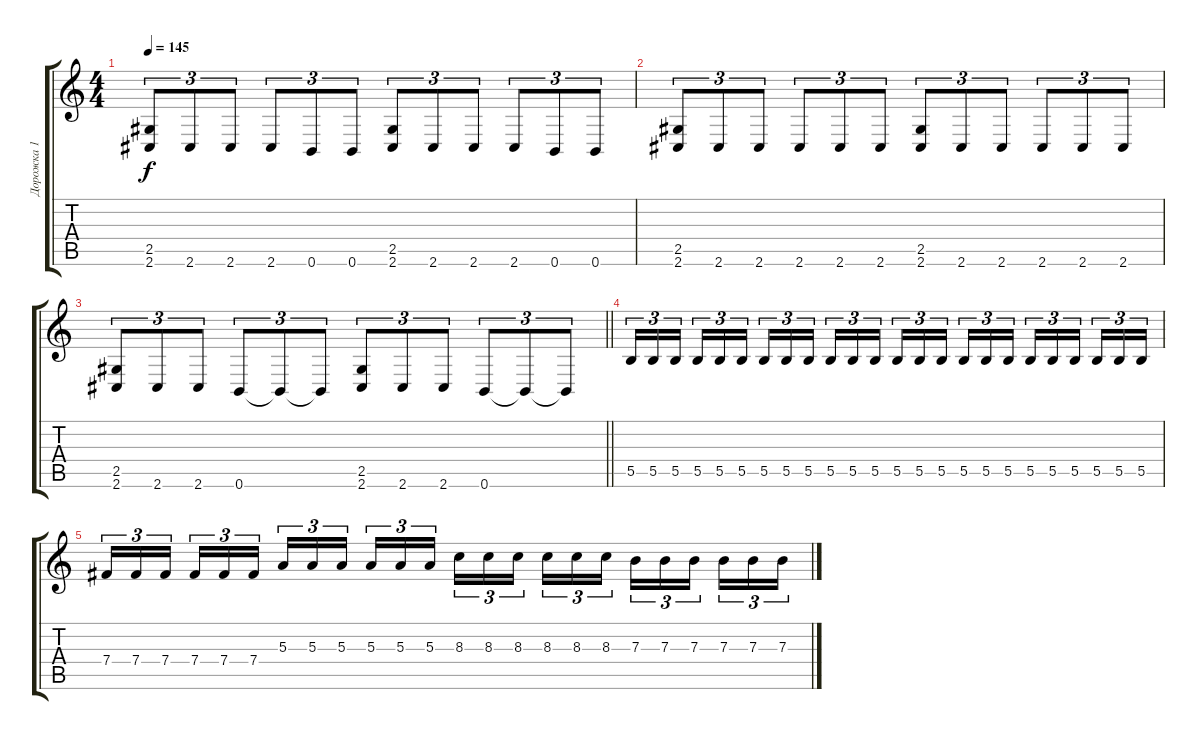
\track ("Дорожка 1" "Дорожка 1") {instrument distortionguitar}
\staff {score tabs}
\tuning (Db4 Ab3 E3 B2 Gb2 B1) {hide}
\ts (4 4)
\tempo 145
\clef g2
\ks c
(2.5 2.6).8{tu (3 2) dy f} 2.6.8{tu (3 2)} 2.6.8{tu (3 2)} 2.6.8{tu (3 2)} 0.6.8{tu (3 2)} 0.6.8{tu (3 2)} (2.5 2.6).8{tu (3 2)} 2.6.8{tu (3 2)} 2.6.8{tu (3 2)} 2.6.8{tu (3 2)} 0.6.8{tu (3 2)} 0.6.8{tu (3 2)} |
(2.5 2.6).8{tu (3 2)} 2.6.8{tu (3 2)} 2.6.8{tu (3 2)} 2.6.8{tu (3 2)} 2.6.8{tu (3 2)} 2.6.8{tu (3 2)} (2.5 2.6).8{tu (3 2)} 2.6.8{tu (3 2)} 2.6.8{tu (3 2)} 2.6.8{tu (3 2)} 2.6.8{tu (3 2)} 2.6.8{tu (3 2)} |
\barLineRight lightlight
(2.5 2.6).8{tu (3 2)} 2.6.8{tu (3 2)} 2.6.8{tu (3 2)} 0.6.8{tu (3 2)} 0.6{t}.8{tu (3 2)} 0.6{t}.8{tu (3 2)} (2.5 2.6).8{tu (3 2)} 2.6.8{tu (3 2)} 2.6.8{tu (3 2)} 0.6.8{tu (3 2)} 0.6{t}.8{tu (3 2)} 0.6{t}.8{tu (3 2)} |
\section ("" " ")
5.5.16{tu (3 2)} 5.5.16{tu (3 2)} 5.5.16{tu (3 2) beam splitsecondary} 5.5.16{tu (3 2)} 5.5.16{tu (3 2)} 5.5.16{tu (3 2)} 5.5.16{tu (3 2)} 5.5.16{tu (3 2)} 5.5.16{tu (3 2) beam splitsecondary} 5.5.16{tu (3 2)} 5.5.16{tu (3 2)} 5.5.16{tu (3 2)} 5.5.16{tu (3 2)} 5.5.16{tu (3 2)} 5.5.16{tu (3 2) beam splitsecondary} 5.5.16{tu (3 2)} 5.5.16{tu (3 2)} 5.5.16{tu (3 2)} 5.5.16{tu (3 2)} 5.5.16{tu (3 2)} 5.5.16{tu (3 2) beam splitsecondary} 5.5.16{tu (3 2)} 5.5.16{tu (3 2)} 5.5.16{tu (3 2)} |
7.4.16{tu (3 2)} 7.4.16{tu (3 2)} 7.4.16{tu (3 2) beam splitsecondary} 7.4.16{tu (3 2)} 7.4.16{tu (3 2)} 7.4.16{tu (3 2)} 5.3.16{tu (3 2)} 5.3.16{tu (3 2)} 5.3.16{tu (3 2) beam splitsecondary} 5.3.16{tu (3 2)} 5.3.16{tu (3 2)} 5.3.16{tu (3 2)} 8.3.16{tu (3 2)} 8.3.16{tu (3 2)} 8.3.16{tu (3 2) beam splitsecondary} 8.3.16{tu (3 2)} 8.3.16{tu (3 2)} 8.3.16{tu (3 2)} 7.3.16{tu (3 2)} 7.3.16{tu (3 2)} 7.3.16{tu (3 2) beam splitsecondary} 7.3.16{tu (3 2)} 7.3.16{tu (3 2)} 7.3.16{tu (3 2)}
